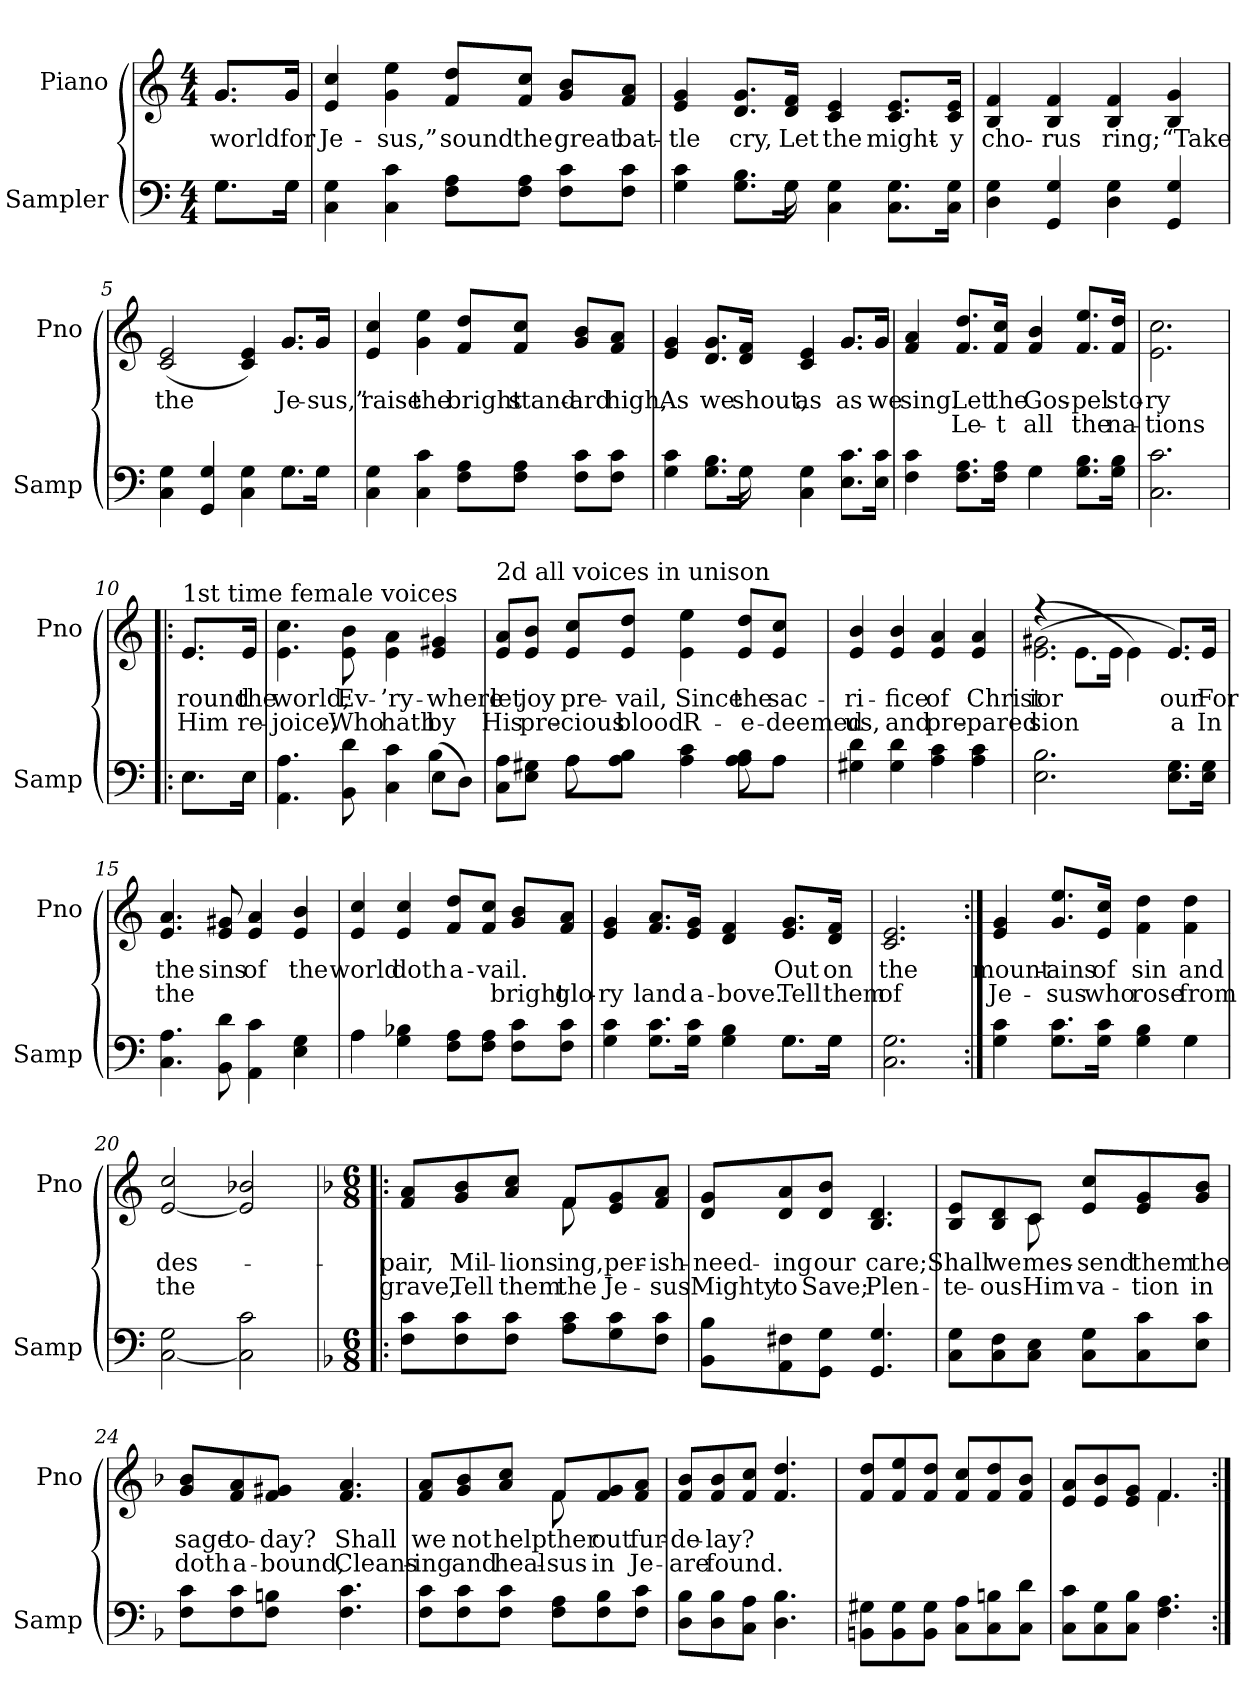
**kern	**kern	**text	**text
*part2	*part1	*part1	*part1
*staff2	*staff1	*staff1	*staff1
*I"Sampler	*I"Piano	*	*
*I'Samp	*I'Pno	*	*
*clefF4	*clefG2	*	*
*k[]	*	*	*
*C:	*	*	*
*M4/4	*M4/4	*	*
=1	=1	=1	=1
*^	*^	*	*
8.G\L	8.G\L	8.g/L	8.g/L	world	.
16G\Jk	16G\Jk	16g/Jk	16g/Jk	for	.
*v	*v	*	*	*	*
*	*v	*v	*	*
=2	=2	=2	=2
4C 4G	4e 4cc	Je-	.
4C 4c	4g 4ee	-sus,”	.
8F\ 8A\L	8f/ 8dd/L	sound	.
8F\ 8A\J	8f/ 8cc/J	the	.
8F\ 8c\L	8g/ 8b/L	great	.
8F\ 8c\J	8f/ 8a/J	bat-	.
=3	=3	=3	=3
*^	*	*	*
4G 4c	4..ryy	4e 4g	-tle	.
8.G\ 8.B\L	.	8.d/ 8.g/L	cry,	.
16G\Jk	16G	16d/ 16f/Jk	Let	.
4C 4G	2ryy	4c 4e	the	.
8.C\ 8.G\L	.	8.c/ 8.e/L	might-	.
16C\ 16G\Jk	.	16c/ 16e/Jk	-y	.
*v	*v	*	*	*
=4	=4	=4	=4
4D 4G	4B 4f	cho-	.
4GG 4G	4B 4f	-rus	.
4D 4G	4B 4f	ring;	.
4GG 4G	4B 4g	“Take	.
=5	=5	=5	=5
*^	*^	*	*
4C 4G	2.ryy	(2c 2e	2.ryy	the	.
4GG 4G	.	.	.	.	.
4C 4G	.	4c 4e)	.	.	.
8.G\L	8.G\L	8.g/L	8.g/L	Je-	.
16G\Jk	16G\Jk	16g/Jk	16g/Jk	-sus,”	.
*v	*v	*	*	*	*
*	*v	*v	*	*
=6	=6	=6	=6
4C 4G	4e 4cc	raise	.
4C 4c	4g 4ee	the	.
8F\ 8A\L	8f/ 8dd/L	bright	.
8F\ 8A\J	8f/ 8cc/J	stand-	.
8F\ 8c\L	8g/ 8b/L	-ard	.
8F\ 8c\J	8f/ 8a/J	high,	.
=7	=7	=7	=7
*^	*^	*	*
4G 4c	4..ryy	4e 4g	2.ryy	As	.
8.G\ 8.B\L	.	8.d/ 8.g/L	.	we	.
16G\Jk	16G	16d/ 16f/Jk	.	shout,	.
4C 4G	2ryy	4c 4e	.	as	.
8.E\ 8.c\L	.	8.g/L	8.g/L	as	.
16E\ 16c\Jk	.	16g/Jk	16g/Jk	we	.
*	*	*v	*v	*	*
=8	=8	=8	=8	=8
4F 4c	2ryy	4f 4a	sing.	.
8.F\ 8.A\L	.	8.f/ 8.dd/L	Let	Le-
16F\ 16A\Jk	.	16f/ 16cc/Jk	the	-t
4G\	4G	4f 4b	Gos-	all
8.G\ 8.B\L	4ryy	8.f/ 8.ee/L	-pel	the
16G\ 16B\Jk	.	16f/ 16dd/Jk	sto-	na-
*v	*v	*	*	*
=9	=9	=9	=9
2.C 2.c	2.e\ 2.cc\	-ry	-tions
=10!|:	=10!|:	=10!|:	=10!|:
*^	*^	*	*
!	!	!LO:TX:t=1st time female voices	!	!	!
8.E\L	8.E\L	8.e/L	8.e/L	-round	Him
16E\Jk	16E\Jk	16e/Jk	16e/Jk	the	re-
*	*	*v	*v	*	*
=11	=11	=11	=11	=11
4.AA 4.A	2.ryy	4.e\ 4.cc\	world,	-joice,
8BB 8d	.	8e\ 8b\	Ev-	Who
4C 4c	.	4e\ 4a\	-’ry-	hath
(8E\L	4B	4e 4g#X	-where	by
8D\J)	.	.	.	.
=12	=12	=12	=12	=12
!	!	!LO:TX:t=2d all voices in unison	!	!
8C\ 8A\L	4ryy	8e/ 8a/L	let	His
8E\ 8G#X\J	.	8e/ 8b/J	joy	pre-
8A\L	8A	8e/ 8cc/L	pre-	-cious
8A\ 8B\J	4.ryy	8e/ 8dd/J	-vail,	blood
4A 4c	.	4e\ 4ee\	Since	R-
8A\ 8B\L	8A	8e/ 8dd/L	the	-e-
8A\J	8ryy	8e/ 8cc/J	sac-	-deemed
*v	*v	*	*	*
=13	=13	=13	=13
4G#X 4d	4e 4b	-ri-	us,
4G# 4d	4e 4b	-fice	and
4A 4c	4e 4a	of	pre-
4A 4c	4e 4a	Christ	-pared
=14	=14	=14	=14
*	*^	*	*
2.E 2.B	(4r	(2.e 2.g#X	-ior	-sion
.	8.e\L	.	.	.
.	16e\Jk	.	.	.
.	4e\)	.	.	.
8.E\ 8.G\L	8.e/L	8.e/L)	our	a
16E\ 16G\Jk	16e/Jk	16e/Jk	For	In
*	*v	*v	*	*
=15	=15	=15	=15
4.C 4.A	4.e 4.a	the	the
8BB 8d	8e 8g#X	sins	.
4AA 4c	4e 4a	of	.
4E 4G	4e 4b	the	.
=16	=16	=16	=16
*^	*	*	*
4A\	4A	4e 4cc	world	.
4G 4B-X	2.ryy	4e 4cc	doth	.
8F\ 8A\L	.	8f/ 8dd/L	a-	.
8F\ 8A\J	.	8f/ 8cc/J	-vail.	.
8F\ 8c\L	.	8g/ 8b/L	.	bright
8F\ 8c\J	.	8f/ 8a/J	.	glo-
=17	=17	=17	=17	=17
4G 4c	2.ryy	4e 4g	.	-ry
8.G\ 8.c\L	.	8.f/ 8.a/L	.	land
16G\ 16c\Jk	.	16e/ 16g/Jk	.	a-
4G 4B	.	4d 4f	.	-bove.
8.G\L	8.G\L	8.e/ 8.g/L	Out	Tell
16G\Jk	16G\Jk	16d/ 16f/Jk	on	them
*v	*v	*	*	*
=18	=18	=18	=18
2.C 2.G	2.c 2.e	the	of
=19:|!	=19:|!	=19:|!	=19:|!
*^	*	*	*
4G 4c	2.ryy	4e 4g	mount-	Je-
8.G\ 8.c\L	.	8.g/ 8.ee/L	-ains	-sus
16G\ 16c\Jk	.	16e/ 16cc/Jk	of	who
4G 4B	.	4f\ 4dd\	sin	rose
4G\	4G	4f\ 4dd\	and	from
*v	*v	*	*	*
=20	=20	=20	=20
[2C 2G	[2e 2cc	des-	the
2C] 2c	2e] 2b-X	.	.
=21!|:	=21!|:	=21!|:	=21!|:
*k[b-]	*k[b-]	*	*
*F:	*F:	*	*
*M6/8	*M6/8	*	*
*	*^	*	*
8F\ 8c\L	8f/ 8a/L	4.ryy	-pair,	grave,
8F\ 8c\	8g/ 8b-/	.	Mil-	Tell
8F\ 8c\J	8a/ 8cc/J	.	-lions	them
8A\ 8c\L	8f/L	8f	-ing,	the
8G\ 8c\	8e/ 8g/	4ryy	per-	Je-
8F\ 8c\J	8f/ 8a/J	.	-ish-	-sus
*	*v	*v	*	*
=22	=22	=22	=22
8BB-\ 8B-\L	8d/ 8g/L	need-	Mighty
8AA\ 8F#X\	8d/ 8a/	-ing	to
8GG\ 8G\J	8d/ 8b-/J	our	Save;
4.GG 4.G	4.B- 4.d	care;	Plen-
=23	=23	=23	=23
*	*^	*	*
8C\ 8G\L	8B-/ 8e/L	4ryy	Shall	-te-
8C\ 8F\	8B-/ 8d/	.	we	-ous
8C\ 8E\J	8c/J	8c	mes-	Him
8C\ 8G\L	8e/ 8cc/L	4.ryy	send	-va-
8C\ 8c\	8e/ 8g/	.	them	-tion
8E\ 8c\J	8g/ 8b-/J	.	the	in
*	*v	*v	*	*
=24	=24	=24	=24
8F\ 8c\L	8g/ 8b-/L	-sage	doth
8F\ 8c\	8f/ 8a/	to-	a-
8F\ 8Bn\J	8f/ 8g#X/J	-day?	-bound,
4.F 4.c	4.f 4.a	Shall	Cleans-
=25	=25	=25	=25
*	*^	*	*
8F\ 8c\L	8f/ 8a/L	4.ryy	we	-ing
8F\ 8c\	8g/ 8b-/	.	not	and
8F\ 8c\J	8a/ 8cc/J	.	help	heal-
8F\ 8A\L	8f/L	8f	-ther	-sus
8F\ 8B-\	8f/ 8g/	4ryy	-out	in
8F\ 8c\J	8f/ 8a/J	.	fur-	Je-
*	*v	*v	*	*
=26	=26	=26	=26
8D\ 8B-\L	8f/ 8b-/L	de-	are
8D\ 8B-\	8f/ 8b-/	-lay?	found.
8C\ 8A\J	8f/ 8cc/J	.	.
4.D 4.B-	4.f 4.dd	.	.
=27	=27	=27	=27
8BBn\ 8G#X\L	8f/ 8dd/L	.	.
8BB\ 8G#\	8f/ 8ee/	.	.
8BB\ 8G#\J	8f/ 8dd/J	.	.
8C\ 8A\L	8f/ 8cc/L	.	.
8C\ 8Bn\	8f/ 8dd/	.	.
8C\ 8d\J	8f/ 8b-/J	.	.
=28	=28	=28	=28
*	*^	*	*
8C\ 8c\L	8e/ 8a/L	4.ryy	.	.
8C\ 8G\	8e/ 8b-/	.	.	.
8C\ 8B-\J	8e/ 8g/J	.	.	.
4.F 4.A	4.f/	4.f	.	.
*	*v	*v	*	*
=:|!	=:|!	=:|!	=:|!
*-	*-	*-	*-
